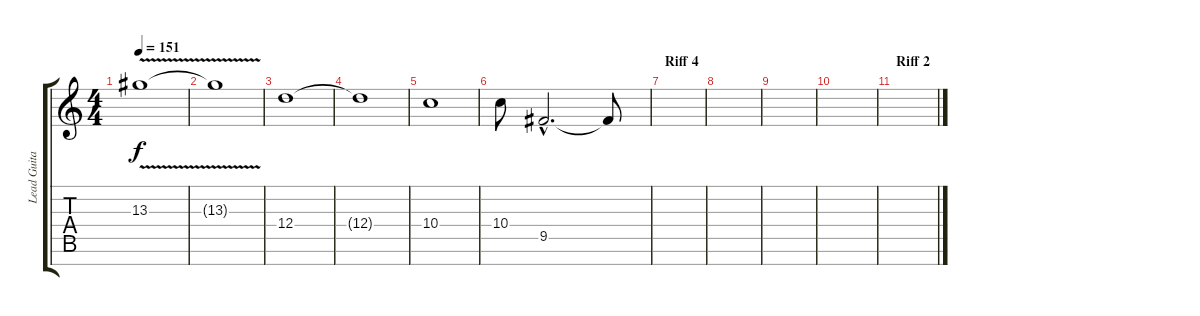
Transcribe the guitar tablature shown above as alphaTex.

\track ("Lead Guitar" "Lead Guita") {instrument distortionguitar}
\staff {score tabs}
\tuning (E4 B3 G3 D3 A2 E2 B1) {hide}
\ts (4 4)
\tempo 151
\clef g2
\ks c
13.3{v}.1{dy f} |
13.3{t}.1 |
12.4.1 |
12.4{t}.1 |
10.4.1 |
10.4.8 9.5{hac}.2{d} 9.5{t}.8 |
\section ("" "Riff 4")
|
|
|
|
\section ("" "Riff 2")
